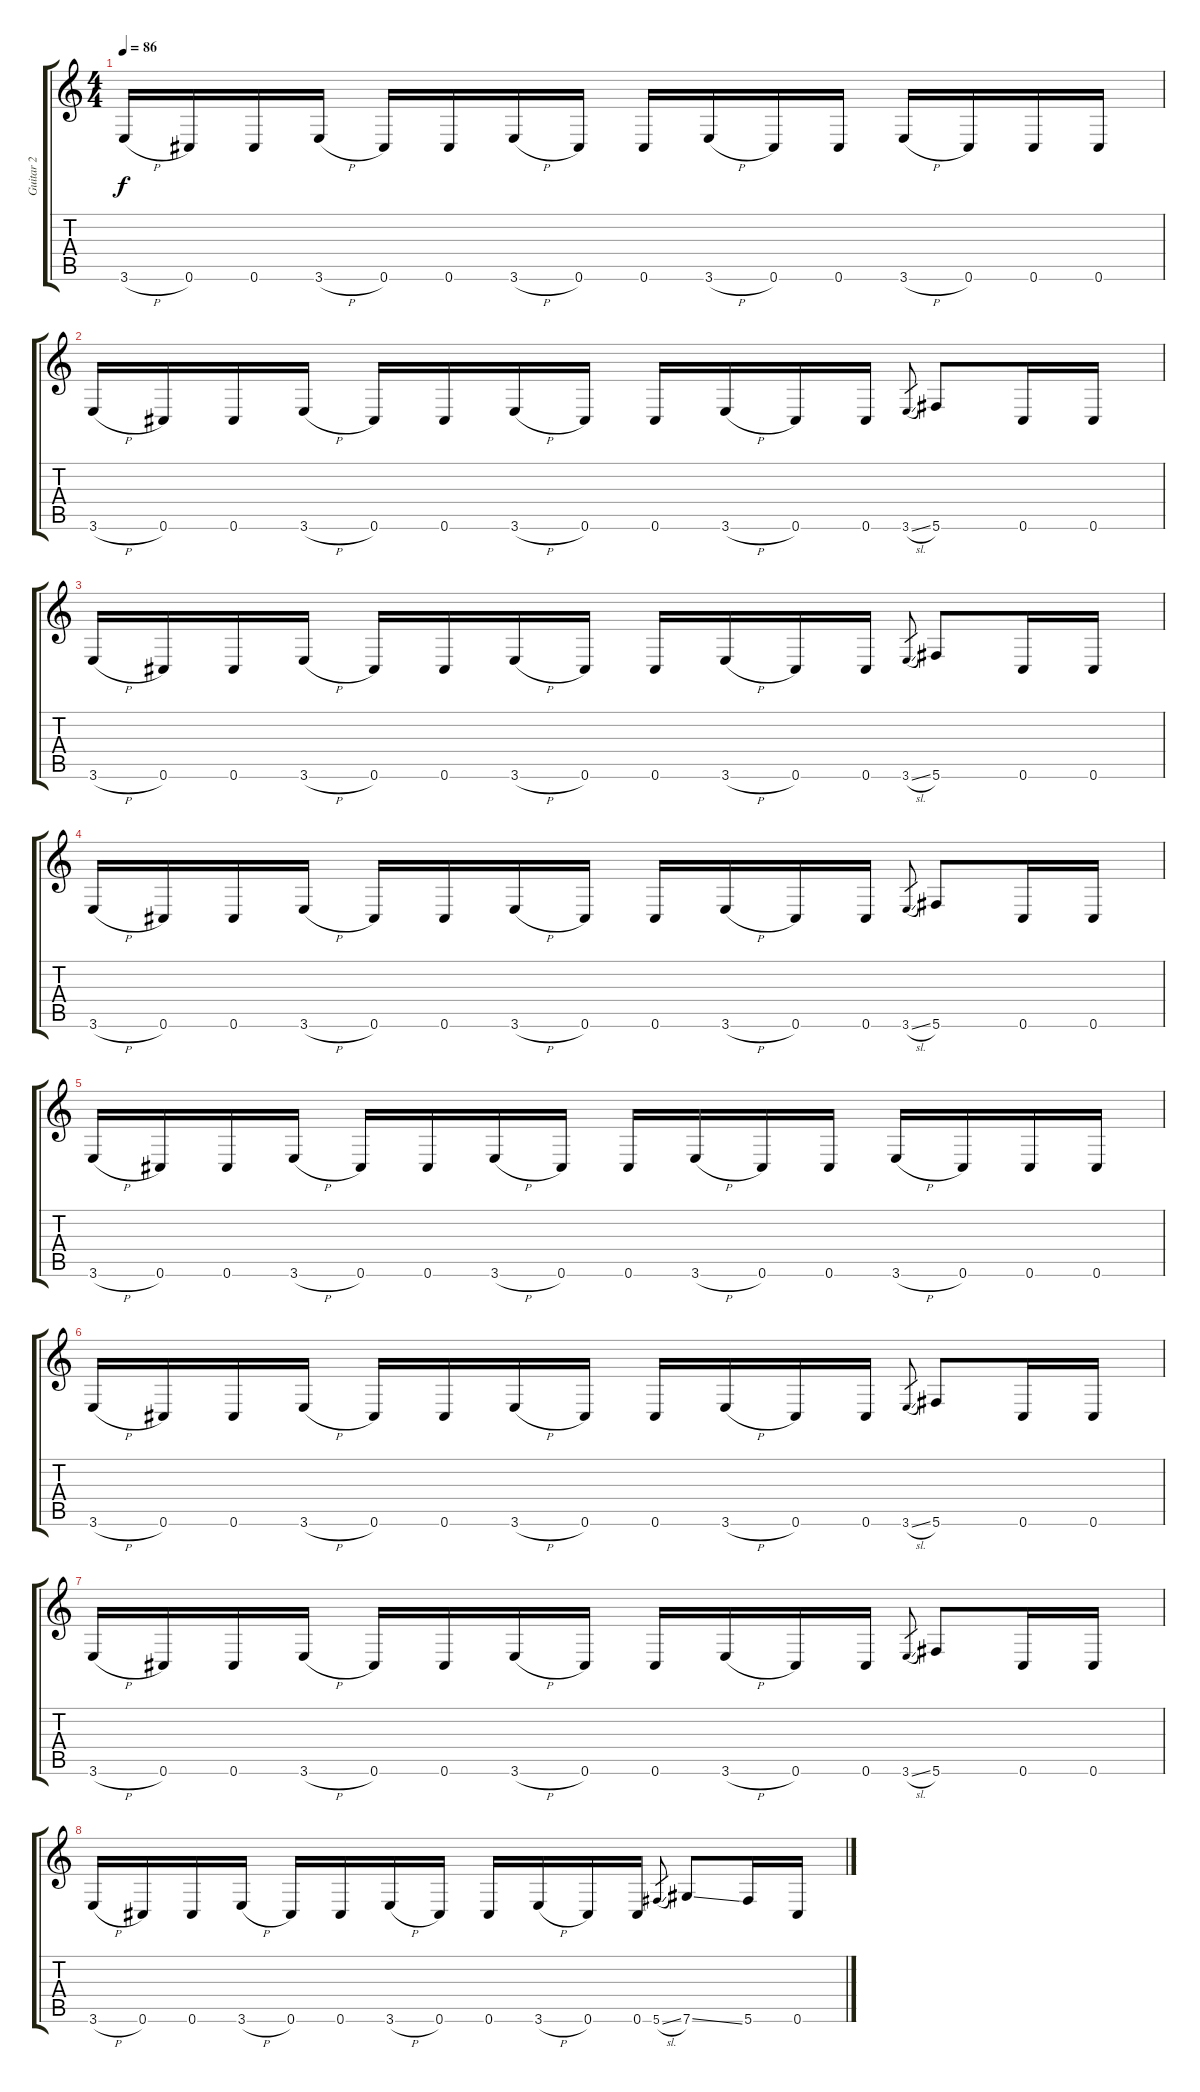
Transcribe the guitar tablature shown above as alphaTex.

\track ("Guitar 2" "Guitar 2") {instrument overdrivenguitar}
\staff {score tabs}
\tuning (Db4 Ab3 E3 B2 Gb2 Db2) {hide}
\ts (4 4)
\tempo 86
\clef g2
\ks c
3.6{h}.16{dy f} 0.6.16 0.6.16 3.6{h}.16 0.6.16 0.6.16 3.6{h}.16 0.6.16 0.6.16 3.6{h}.16 0.6.16 0.6.16 3.6{h}.16 0.6.16 0.6.16 0.6.16 |
3.6{h}.16 0.6.16 0.6.16 3.6{h}.16 0.6.16 0.6.16 3.6{h}.16 0.6.16 0.6.16 3.6{h}.16 0.6.16 0.6.16 3.6{sl}.8{gr} 5.6.8 0.6.16 0.6.16 |
3.6{h}.16 0.6.16 0.6.16 3.6{h}.16 0.6.16 0.6.16 3.6{h}.16 0.6.16 0.6.16 3.6{h}.16 0.6.16 0.6.16 3.6{sl}.8{gr} 5.6.8 0.6.16 0.6.16 |
3.6{h}.16 0.6.16 0.6.16 3.6{h}.16 0.6.16 0.6.16 3.6{h}.16 0.6.16 0.6.16 3.6{h}.16 0.6.16 0.6.16 3.6{sl}.8{gr} 5.6.8 0.6.16 0.6.16 |
3.6{h}.16 0.6.16 0.6.16 3.6{h}.16 0.6.16 0.6.16 3.6{h}.16 0.6.16 0.6.16 3.6{h}.16 0.6.16 0.6.16 3.6{h}.16 0.6.16 0.6.16 0.6.16 |
3.6{h}.16 0.6.16 0.6.16 3.6{h}.16 0.6.16 0.6.16 3.6{h}.16 0.6.16 0.6.16 3.6{h}.16 0.6.16 0.6.16 3.6{sl}.8{gr} 5.6.8 0.6.16 0.6.16 |
3.6{h}.16 0.6.16 0.6.16 3.6{h}.16 0.6.16 0.6.16 3.6{h}.16 0.6.16 0.6.16 3.6{h}.16 0.6.16 0.6.16 3.6{sl}.8{gr} 5.6.8 0.6.16 0.6.16 |
3.6{h}.16 0.6.16 0.6.16 3.6{h}.16 0.6.16 0.6.16 3.6{h}.16 0.6.16 0.6.16 3.6{h}.16 0.6.16 0.6.16 5.6{sl}.8{gr} 7.6{ss}.8 5.6.16 0.6.16
